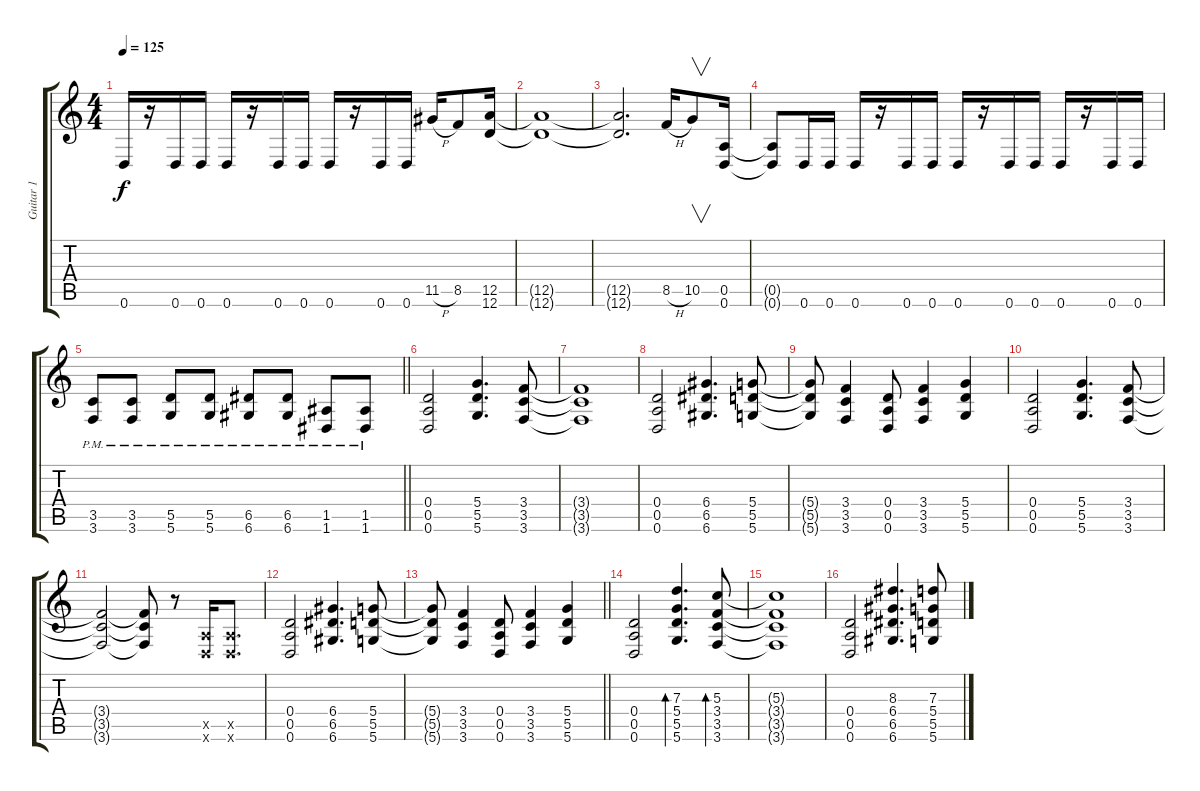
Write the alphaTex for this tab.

\track ("Guitar 1" "Guitar 1") {instrument distortionguitar}
\staff {score tabs}
\tuning (E4 B3 G3 D3 A2 D2) {hide}
\ts (4 4)
\tempo 125
\clef g2
\ks c
0.6.16{dy f} r.16 0.6.16 0.6.16 0.6.16 r.16 0.6.16 0.6.16 0.6.16 r.16 0.6.16 0.6.16 11.5{h}.16 8.5.8 (12.5 12.6).16 |
(12.5{t} 12.6{t}).1 |
(12.5{t} 12.6{t}).2{d} 8.5{h}.16 10.5.8{v} (0.5 0.6).16 |
(0.5{t} 0.6{t}).8 0.6.16 0.6.16 0.6.16 r.16 0.6.16 0.6.16 0.6.16 r.16 0.6.16 0.6.16 0.6.16 r.16 0.6.16 0.6.16 |
\barLineRight lightlight
(3.5{pm} 3.6{pm}).8 (3.5{pm} 3.6{pm}).8 (5.5{pm} 5.6{pm}).8 (5.5{pm} 5.6{pm}).8 (6.5{pm} 6.6{pm}).8 (6.5{pm} 6.6{pm}).8 (1.5{pm} 1.6{pm}).8 (1.5{pm} 1.6{pm}).8 |
\section ("" "")
(0.4 0.5 0.6).2 (5.4 5.5 5.6).4{d} (3.4 3.5 3.6).8 |
(3.4{t} 3.5{t} 3.6{t}).1 |
(0.4 0.5 0.6).2 (6.4 6.5 6.6).4{d} (5.4 5.5 5.6).8 |
(5.4{t} 5.5{t} 5.6{t}).8 (3.4 3.5 3.6).4 (0.4 0.5 0.6).8 (3.4 3.5 3.6).4 (5.4 5.5 5.6).4 |
(0.4 0.5 0.6).2 (5.4 5.5 5.6).4{d} (3.4 3.5 3.6).8 |
(3.4{t} 3.5{t} 3.6{t}).2 (3.4{t} 3.5{t} 3.6{t}).8 r.8 (0.5{x} 0.6{x}).16 (0.5{x} 0.6{x}).8{d} |
(0.4 0.5 0.6).2 (6.4 6.5 6.6).4{d} (5.4 5.5 5.6).8 |
\barLineRight lightlight
(5.4{t} 5.5{t} 5.6{t}).8 (3.4 3.5 3.6).4 (0.4 0.5 0.6).8 (3.4 3.5 3.6).4 (5.4 5.5 5.6).4 |
(0.4 0.5 0.6).2 (7.3 5.4 5.5 5.6).4{d bd 240} (5.3 3.4 3.5 3.6).8{bd 240} |
(5.3{t} 3.4{t} 3.5{t} 3.6{t}).1 |
(0.4 0.5 0.6).2 (8.3 6.4 6.5 6.6).4{d} (7.3 5.4 5.5 5.6).8
